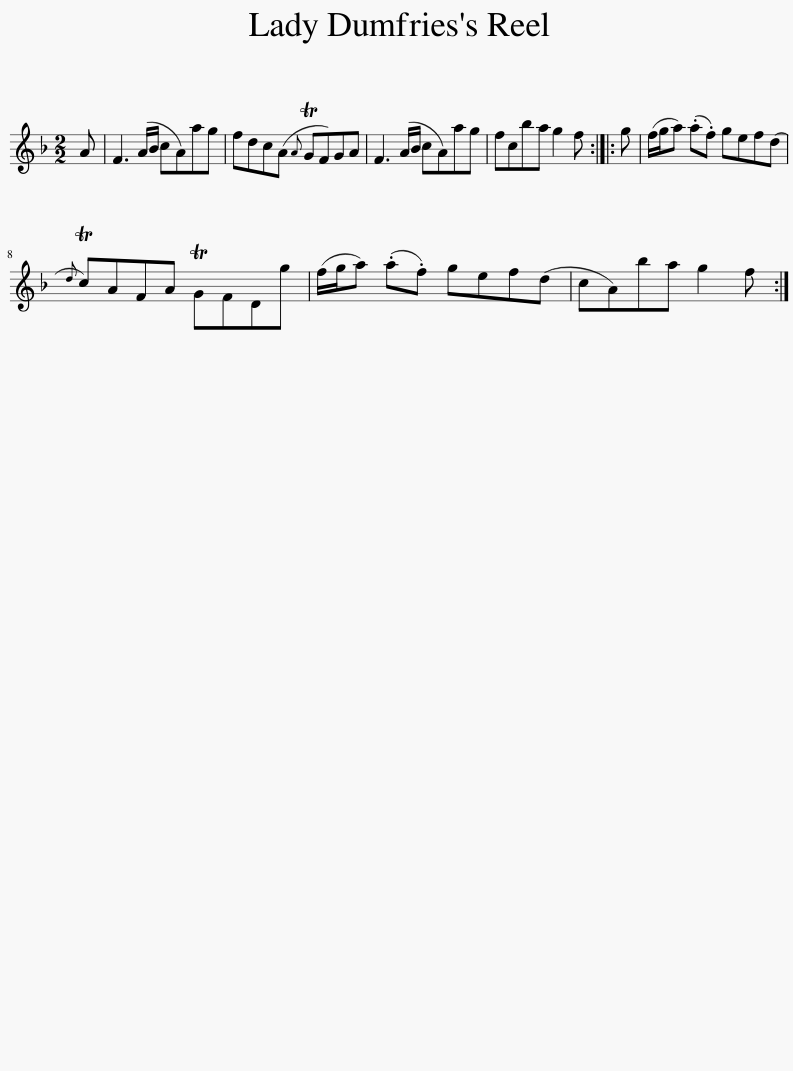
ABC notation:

X:1
L:1/8
M:2/2
I:linebreak $
K:F
V:1 treble
V:1
 A | F3 (A/B/ cA)ag | fdc(A{A} TGF)GA | F3 (A/B/ cA)ag | fcba g2 f :: %5
 g | (f/g/a) (.a.f) gef(d |${d} Tc)AFA TGFDg | (f/g/a) (.a.f) gef(d | cA)ba g2 f :| %10
